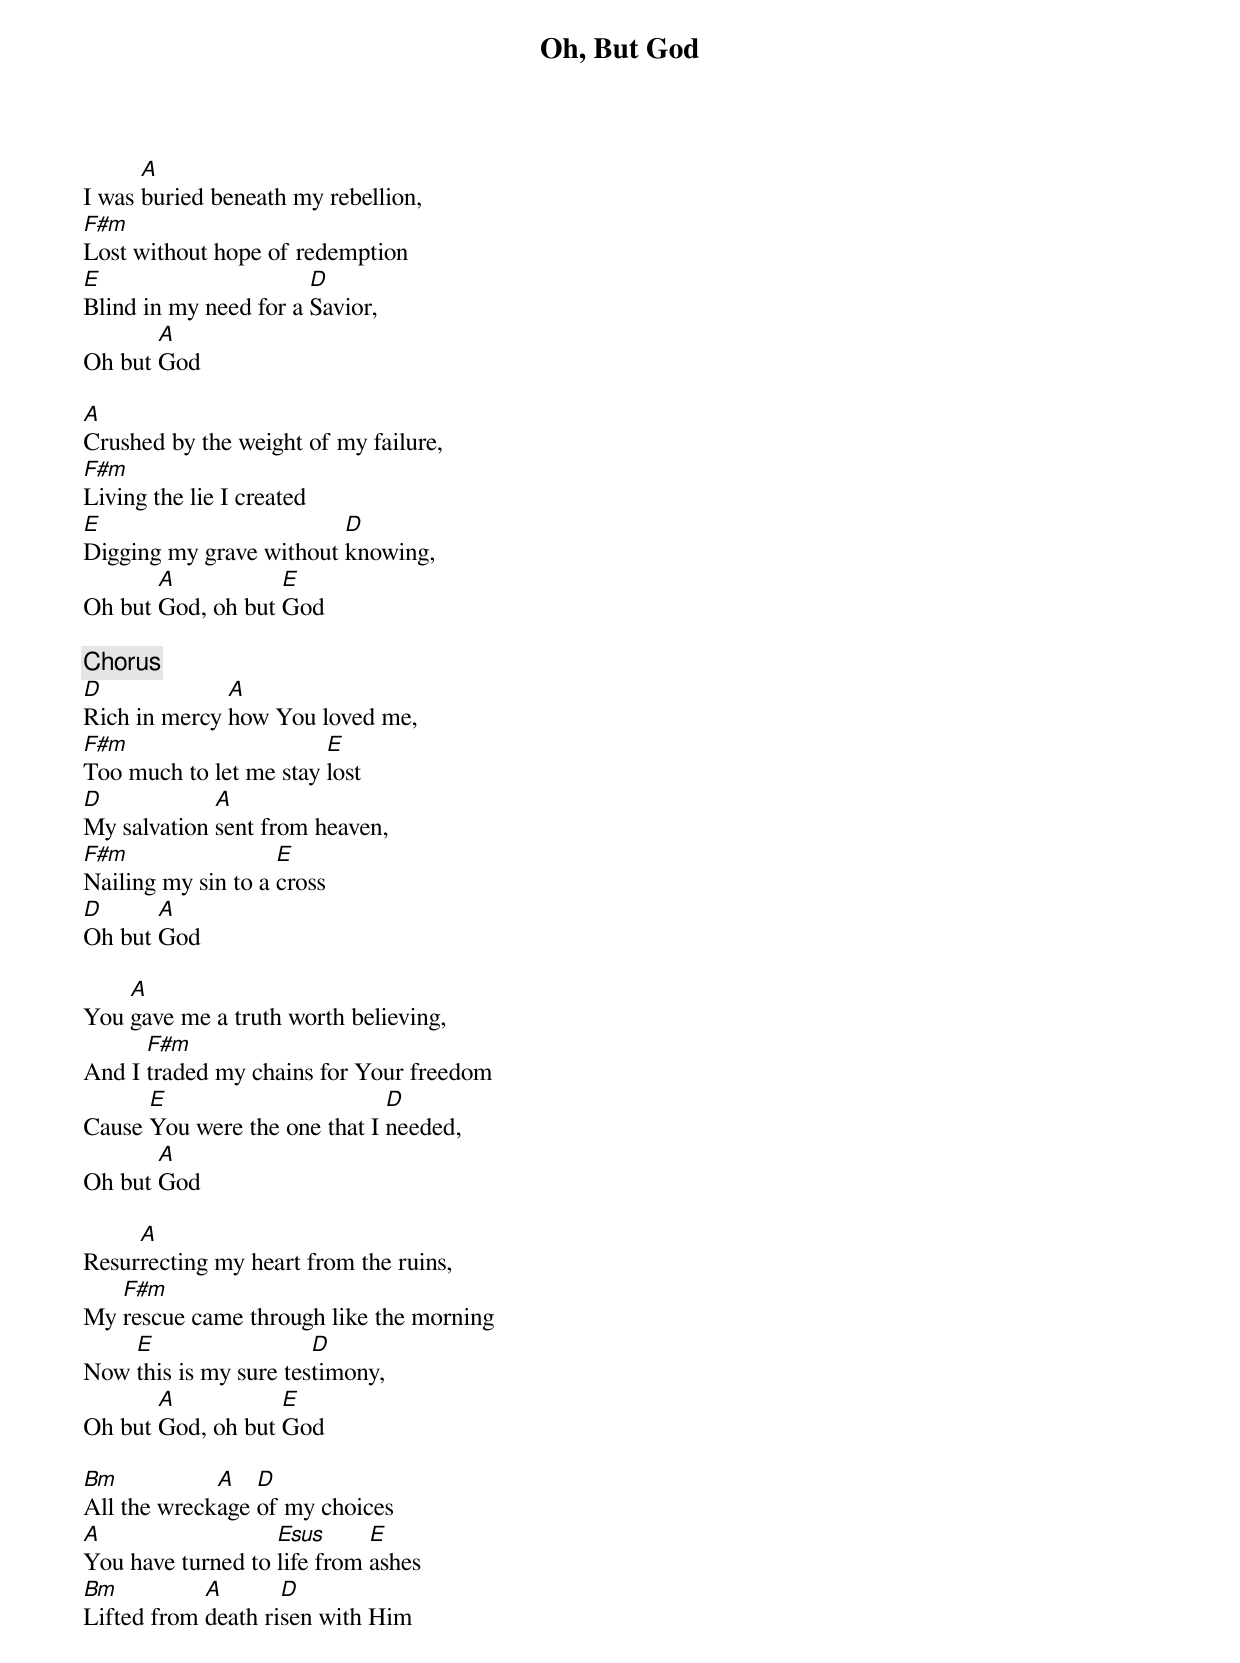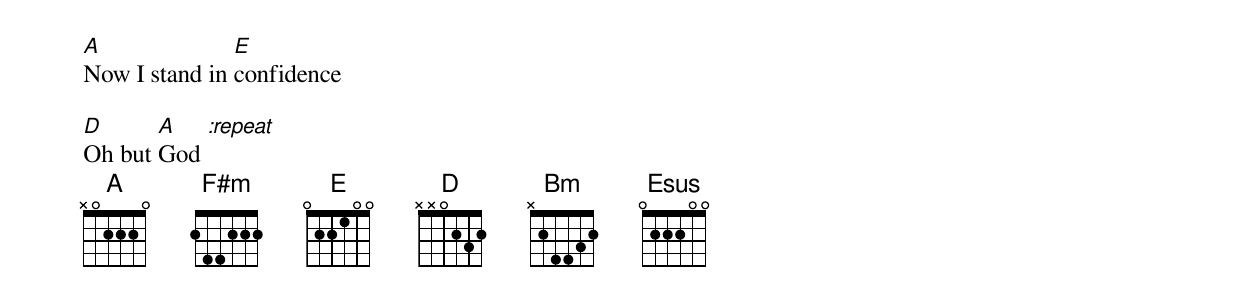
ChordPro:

{Title: Oh, But God}
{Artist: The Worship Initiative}

{Verse 1}
I was [A]buried beneath my rebellion,
[F#m]Lost without hope of redemption
[E]Blind in my need for a [D]Savior,
Oh but [A]God

{Verse 2}
[A]Crushed by the weight of my failure,
[F#m]Living the lie I created
[E]Digging my grave without [D]knowing,
Oh but [A]God, oh but [E]God

{Chorus: repeat third time}
[D]Rich in mercy [A]how You loved me,
[F#m]Too much to let me stay [E]lost
[D]My salvation [A]sent from heaven,
[F#m]Nailing my sin to a [E]cross
[D]Oh but [A]God

{Verse 3}
You [A]gave me a truth worth believing,
And I [F#m]traded my chains for Your freedom
Cause [E]You were the one that I [D]needed,
Oh but [A]God

{Verse 4}
Resur[A]recting my heart from the ruins,
My [F#m]rescue came through like the morning
Now [E]this is my sure tes[D]timony,
Oh but [A]God, oh but [E]God

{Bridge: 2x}
[Bm]All the wreck[A]age [D]of my choices
[A]You have turned to [Esus]life from [E]ashes
[Bm]Lifted from [A]death ri[D]sen with Him
[A]Now I stand in [E]confidence

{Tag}
[D]Oh but [A]God [:repeat]
